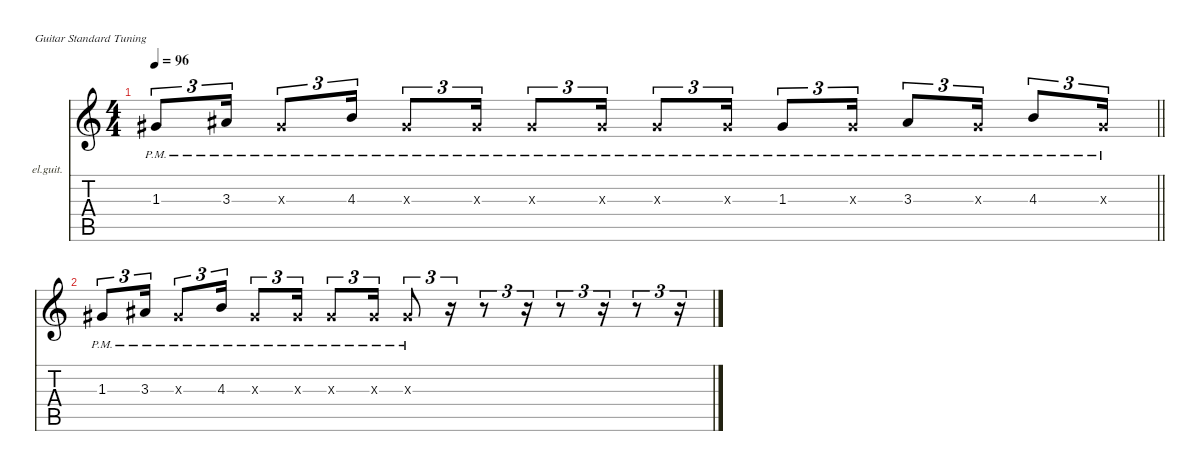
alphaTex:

\defaultSystemsLayout 4
\hideDynamics
\bracketExtendMode nobrackets
\firstSystemTrackNameOrientation horizontal
\otherSystemsTrackNameOrientation horizontal
\track ("Guitar (muted 1)" "el.guit.") {instrument electricguitarmuted}
\staff {score tabs}
\tuning (E4 B3 G3 D3 A2 E2)
\ts (4 4)
\tempo 96
\clef g2
\barLineRight lightlight
\ks c
1.3{pm acc #}.8{tu (3 2) dy f beam Up} 3.3{pm acc #}.16{tu (3 2) beam Up} 1.3{pm x acc #}.8{tu (3 2) beam Up} 4.3{pm}.16{tu (3 2) beam Up} 1.3{pm x acc #}.8{tu (3 2) beam Up} 1.3{pm x acc #}.16{tu (3 2) beam Up} 1.3{pm x acc #}.8{tu (3 2) beam Up} 1.3{pm x acc #}.16{tu (3 2) beam Up} 1.3{pm x acc #}.8{tu (3 2) beam Up} 1.3{pm x acc #}.16{tu (3 2) beam Up} 1.3{pm acc #}.8{tu (3 2) dy mf beam Up} 1.3{pm x acc #}.16{tu (3 2) dy f beam Up} 3.3{pm acc #}.8{tu (3 2) dy mf beam Up} 1.3{pm x acc #}.16{tu (3 2) dy f beam Up} 4.3{pm}.8{tu (3 2) dy mf beam Up} 1.3{pm x acc #}.16{tu (3 2) dy f beam Up} |
1.3{pm acc #}.8{tu (3 2) beam Up} 3.3{pm acc #}.16{tu (3 2) beam Up} 1.3{pm x acc #}.8{tu (3 2) beam Up} 4.3{pm}.16{tu (3 2) beam Up} 1.3{pm x acc #}.8{tu (3 2) beam Up} 1.3{pm x acc #}.16{tu (3 2) beam Up} 1.3{pm x acc #}.8{tu (3 2) beam Up} 1.3{pm x acc #}.16{tu (3 2) beam Up} 1.3{pm x acc #}.8{tu (3 2) beam Up} r.16{tu (3 2) beam Up} r.8{tu (3 2) beam Up} r.16{tu (3 2) beam Up} r.8{tu (3 2) beam Up} r.16{tu (3 2) beam Up} r.8{tu (3 2) beam Up} r.16{tu (3 2) beam Up}
